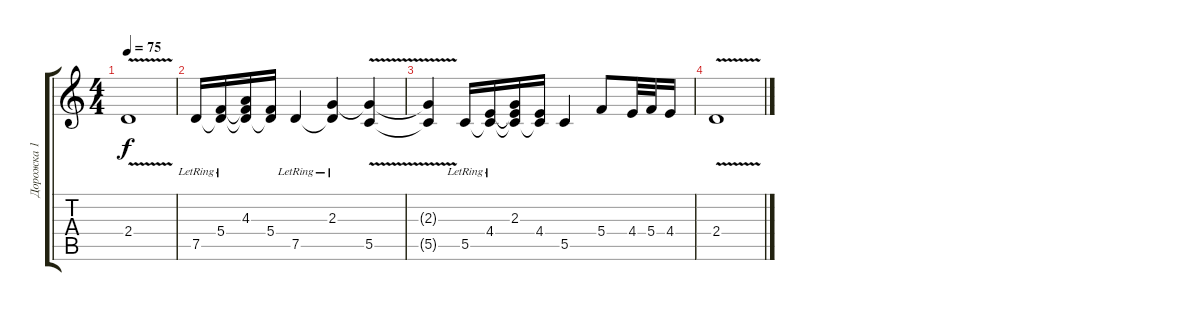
\track ("Дорожка 1" "Дорожка 1") {instrument acousticguitarsteel}
\staff {score tabs}
\tuning (D4 A3 F3 C3 G2 D2) {hide}
\ts (4 4)
\tempo 75
\clef g2
\ks c
2.4{v}.1{dy f} |
7.5{lr}.16{volume 8} (5.4{lr} 7.5{t}).16 (4.3 5.4{t} 7.5{t}).16 (5.4 7.5{t}).16 7.5{lr}.4 (2.3{lr} 7.5{t}).4 (2.3{t} 5.5{v}).4 |
(2.3{t} 5.5{t}).4 5.5{lr}.16 (4.4{lr} 5.5{t}).16 (2.3 4.4{t} 5.5{t}).16 (4.4 5.5{t}).16 5.5.4 5.4.8 4.4.32 5.4.32 4.4.16 |
2.4{v}.1
